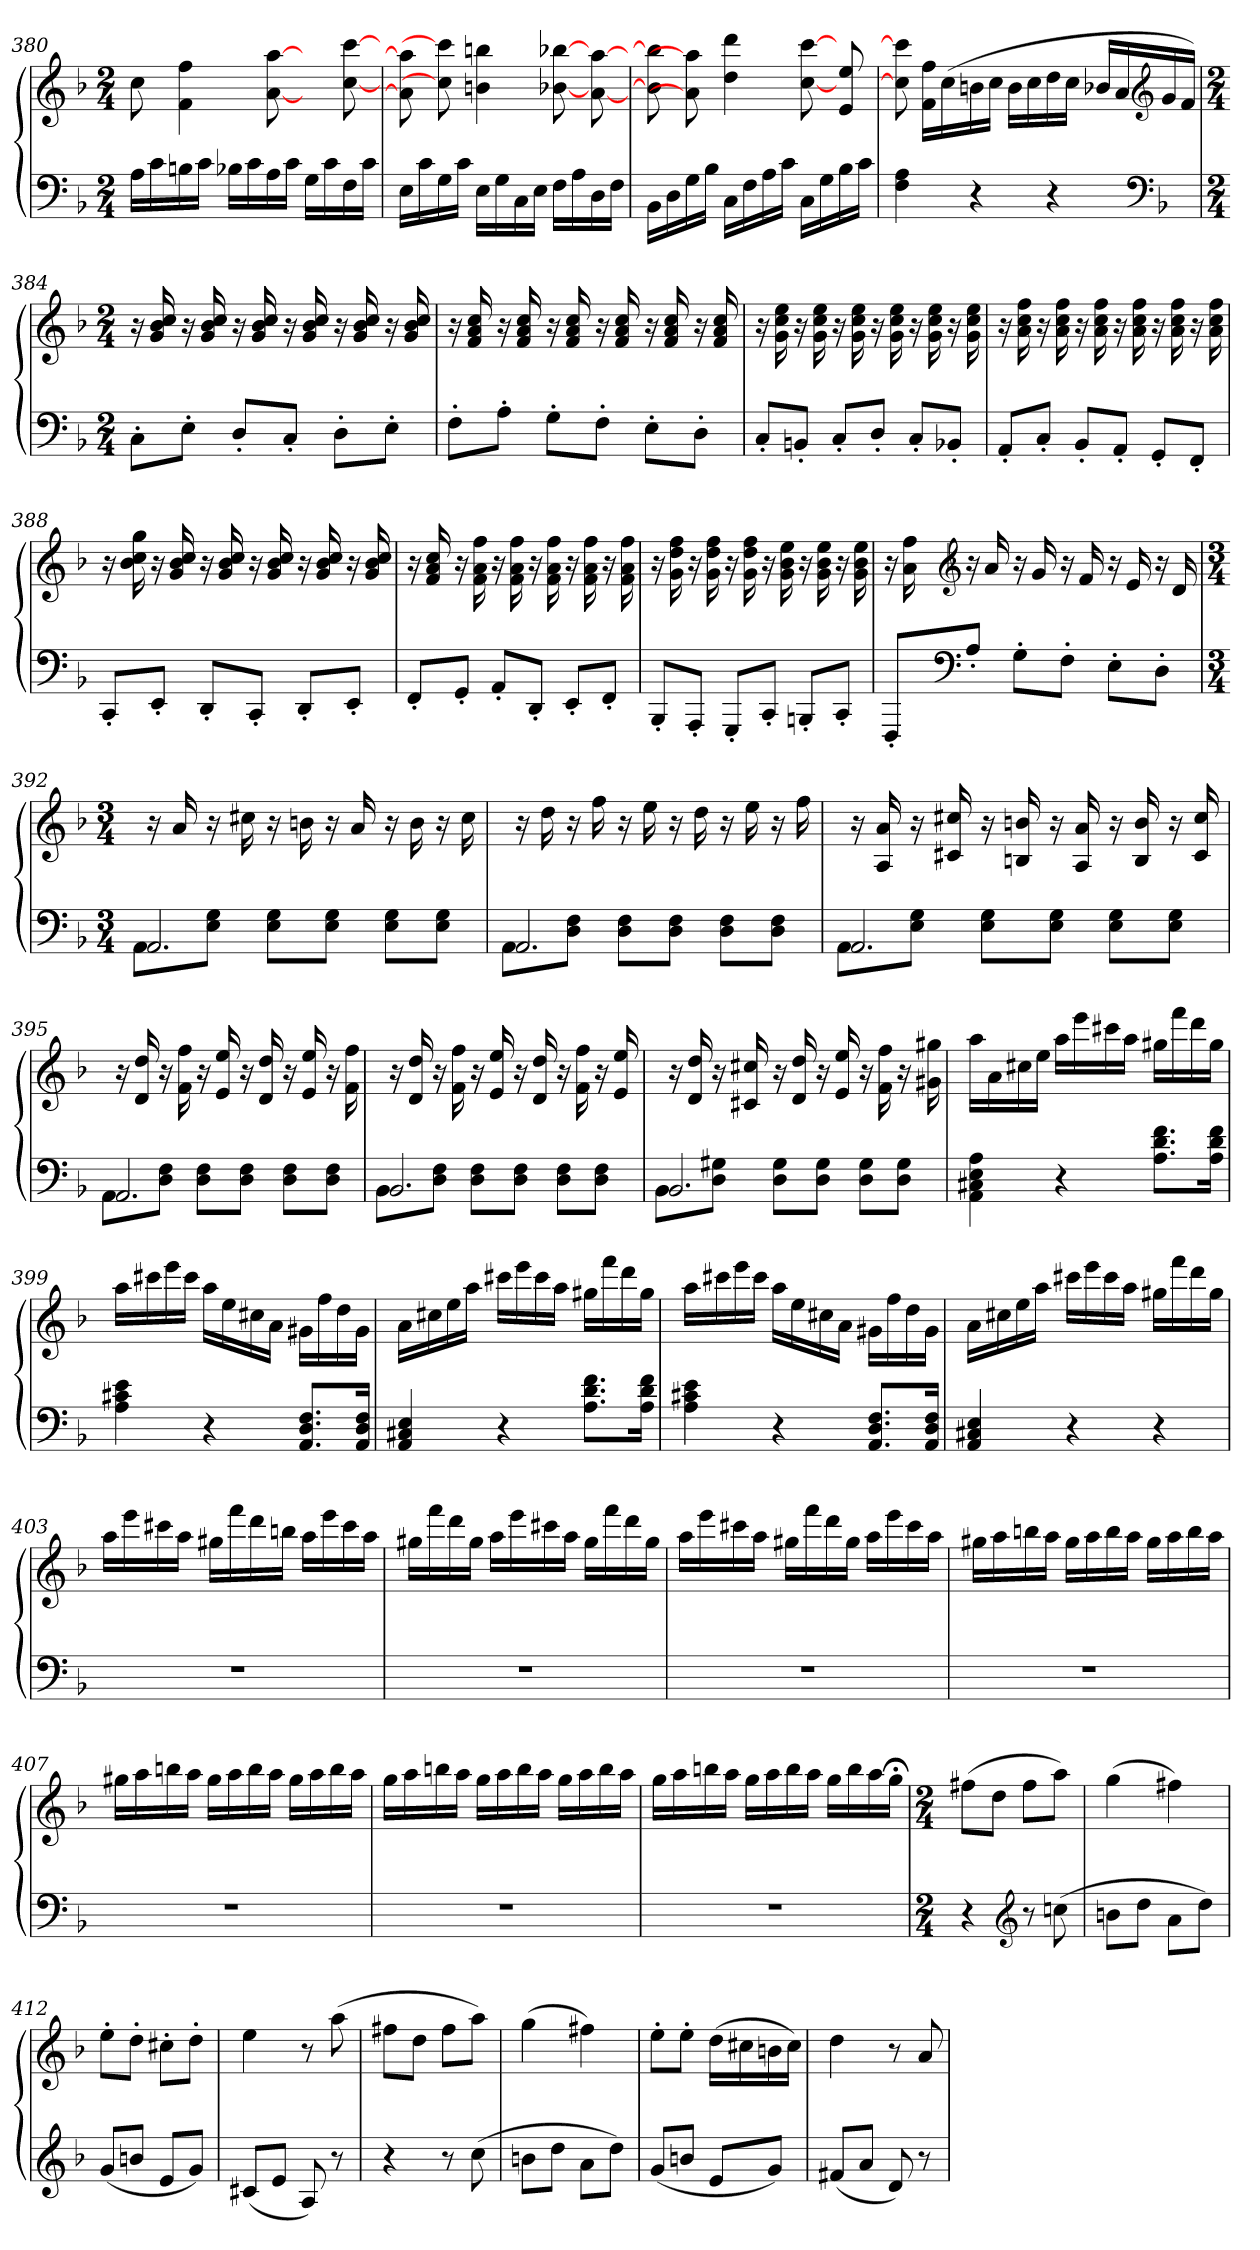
**kern	**kern
*part1	*part1
*staff2	*staff1
*clefF4	*clefG2
*k[b-]	*k[b-]
*F:	*F:
*M2/4	*M2/4
=380	=380
16ALL	8cc
16c	.
16Bn	4f 4ff
16cJJ	.
16B-XLL	.
16c	.
16A	[8a [8aa
16cJJ	.
16GLL	8ryy
16c	.
16F	[8cc [8ccc
16cJJ	.
=381	=381
16ELL	8a] 8aa]
16c	.
16G	8cc] 8ccc]
16cJJ	.
16ELL	4bn 4bbn
16G	.
16C	.
16EJJ	.
16FLL	[8b-X [8bb-X
16A	.
16D	[8a [8aa
16FJJ	.
=382	=382
16BB-LL	8b-] 8bb-]
16D	.
16G	8a] 8aa]
16B-JJ	.
16CLL	4dd 4ddd
16F	.
16A	.
16cJJ	.
16CLL	[8cc [8ccc
16G	.
16B-	8e 8ee
16cJJ	.
=383	=383
4F 4A	8cc] 8ccc]
.	16f 16ffLL
.	(16cc
4r	16bn
.	16ccJJ
.	16bLL
.	16cc
4r	16dd
.	16ccJJ
.	16b-XLL
.	16a
*clefF4	*clefG2
*k[b-]	*k[b-]
*F:	*F:
8ryy	16g
.	16fJJ)
=384	=384
*M2/4	*M2/4
8C'L	16r
.	16g 16b- 16cc
8E'J	16r
.	16g 16b- 16cc
8D'L	16r
.	16g 16b- 16cc
8C'J	16r
.	16g 16b- 16cc
8D'L	16r
.	16g 16b- 16cc
8E'J	16r
.	16g 16b- 16cc
=385	=385
8F'L	16r
.	16f 16a 16cc
8A'J	16r
.	16f 16a 16cc
8G'L	16r
.	16f 16a 16cc
8F'J	16r
.	16f 16a 16cc
8E'L	16r
.	16f 16a 16cc
8D'J	16r
.	16f 16a 16cc
=386	=386
8C'L	16r
.	16g 16cc 16ee
8BBn'J	16r
.	16g 16cc 16ee
8C'L	16r
.	16g 16cc 16ee
8D'J	16r
.	16g 16cc 16ee
8C'L	16r
.	16g 16cc 16ee
8BB-X'J	16r
.	16g 16cc 16ee
=387	=387
8AA'L	16r
.	16a 16cc 16ff
8C'J	16r
.	16a 16cc 16ff
8BB-'L	16r
.	16a 16cc 16ff
8AA'J	16r
.	16a 16cc 16ff
8GG'L	16r
.	16a 16cc 16ff
8FF'J	16r
.	16a 16cc 16ff
=388	=388
8CC'L	16r
.	16b- 16cc 16gg
8EE'J	16r
.	16g 16b- 16cc
8DD'L	16r
.	16g 16b- 16cc
8CC'J	16r
.	16g 16b- 16cc
8DD'L	16r
.	16g 16b- 16cc
8EE'J	16r
.	16g 16b- 16cc
=389	=389
8FF'L	16r
.	16f 16a 16cc
8GG'J	16r
.	16f 16a 16ff
8AA'L	16r
.	16f 16a 16ff
8DD'J	16r
.	16f 16a 16ff
8EE'L	16r
.	16f 16a 16ff
8FF'J	16r
.	16f 16a 16ff
=390	=390
8BBB-'L	16r
.	16g 16dd 16ff
8AAA'J	16r
.	16g 16dd 16ff
8GGG'L	16r
.	16g 16dd 16ff
8CC'J	16r
.	16g 16b- 16ee
8BBBn'L	16r
.	16g 16b- 16ee
8CC'J	16r
.	16g 16b- 16ee
=391	=391
8FFF'L	16r
.	16a 16ff
*clefF4	*clefG2
*k[b-]	*k[b-]
*F:	*F:
8A'J	16r
.	16a
8G'L	16r
.	16g
8F'J	16r
.	16f
8E'L	16r
.	16e
8D'J	16r
.	16d
=392	=392
*M3/4	*M3/4
*^	*
2.AA	8AAL	16r
.	.	16a
.	8E 8GJ	16r
.	.	16cc#X
.	8E 8GL	16r
.	.	16bn
.	8E 8GJ	16r
.	.	16a
.	8E 8GL	16r
.	.	16b
.	8E 8GJ	16r
.	.	16cc#
=393	=393	=393
2.AA	8AAL	16r
.	.	16dd
.	8D 8FJ	16r
.	.	16ff
.	8D 8FL	16r
.	.	16ee
.	8D 8FJ	16r
.	.	16dd
.	8D 8FL	16r
.	.	16ee
.	8D 8FJ	16r
.	.	16ff
=394	=394	=394
2.AA	8AAL	16r
.	.	16A 16a
.	8E 8GJ	16r
.	.	16c#X 16cc#X
.	8E 8GL	16r
.	.	16Bn 16bn
.	8E 8GJ	16r
.	.	16A 16a
.	8E 8GL	16r
.	.	16B 16b
.	8E 8GJ	16r
.	.	16c# 16cc#
=395	=395	=395
2.AA	8AAL	16r
.	.	16d 16dd
.	8D 8FJ	16r
.	.	16f 16ff
.	8D 8FL	16r
.	.	16e 16ee
.	8D 8FJ	16r
.	.	16d 16dd
.	8D 8FL	16r
.	.	16e 16ee
.	8D 8FJ	16r
.	.	16f 16ff
=396	=396	=396
2.BB-	8BB-L	16r
.	.	16d 16dd
.	8D 8FJ	16r
.	.	16f 16ff
.	8D 8FL	16r
.	.	16e 16ee
.	8D 8FJ	16r
.	.	16d 16dd
.	8D 8FL	16r
.	.	16f 16ff
.	8D 8FJ	16r
.	.	16e 16ee
=397	=397	=397
2.BB-	8BB-L	16r
.	.	16d 16dd
.	8D 8G#XJ	16r
.	.	16c#X 16cc#X
.	8D 8G#L	16r
.	.	16d 16dd
.	8D 8G#J	16r
.	.	16e 16ee
.	8D 8G#L	16r
.	.	16f 16ff
.	8D 8G#J	16r
.	.	16g#X 16gg#X
*v	*v	*
=398	=398
4AA 4C#X 4E 4A	16aaLL
.	16a
.	16cc#X
.	16eeJJ
4r	16aaLL
.	16eee
.	16ccc#X
.	16aaJJ
8.A 8.d 8.fL	16gg#XLL
.	16fff
.	16ddd
16A 16d 16fJk	16gg#JJ
=399	=399
4A 4c#X 4e	16aaLL
.	16ccc#X
.	16eee
.	16ccc#JJ
4r	16aaLL
.	16ee
.	16cc#X
.	16aJJ
8.AA 8.D 8.FL	16g#XLL
.	16ff
.	16dd
16AA 16D 16FJk	16g#JJ
=400	=400
4AA 4C#X 4E	16aLL
.	16cc#X
.	16ee
.	16aaJJ
4r	16ccc#XLL
.	16eee
.	16ccc#
.	16aaJJ
8.A 8.d 8.fL	16gg#XLL
.	16fff
.	16ddd
16A 16d 16fJk	16gg#JJ
=401	=401
4A 4c#X 4e	16aaLL
.	16ccc#X
.	16eee
.	16ccc#JJ
4r	16aaLL
.	16ee
.	16cc#X
.	16aJJ
8.AA 8.D 8.FL	16g#XLL
.	16ff
.	16dd
16AA 16D 16FJk	16g#JJ
=402	=402
4AA 4C#X 4E	16aLL
.	16cc#X
.	16ee
.	16aaJJ
4r	16ccc#XLL
.	16eee
.	16ccc#
.	16aaJJ
4r	16gg#XLL
.	16fff
.	16ddd
.	16gg#JJ
=403	=403
2.r	16aaLL
.	16eee
.	16ccc#X
.	16aaJJ
.	16gg#XLL
.	16fff
.	16ddd
.	16bbnJJ
.	16aaLL
.	16eee
.	16ccc#
.	16aaJJ
=404	=404
2.r	16gg#XLL
.	16fff
.	16ddd
.	16gg#JJ
.	16aaLL
.	16eee
.	16ccc#X
.	16aaJJ
.	16gg#LL
.	16fff
.	16ddd
.	16gg#JJ
=405	=405
2.r	16aaLL
.	16eee
.	16ccc#X
.	16aaJJ
.	16gg#XLL
.	16fff
.	16ddd
.	16gg#JJ
.	16aaLL
.	16eee
.	16ccc#
.	16aaJJ
=406	=406
2.r	16gg#XLL
.	16aa
.	16bbn
.	16aaJJ
.	16gg#LL
.	16aa
.	16bb
.	16aaJJ
.	16gg#LL
.	16aa
.	16bb
.	16aaJJ
=407	=407
2.r	16gg#XLL
.	16aa
.	16bbn
.	16aaJJ
.	16gg#LL
.	16aa
.	16bb
.	16aaJJ
.	16gg#LL
.	16aa
.	16bb
.	16aaJJ
=408	=408
2.r	16ggLL
.	16aa
.	16bbn
.	16aaJJ
.	16ggLL
.	16aa
.	16bb
.	16aaJJ
.	16ggLL
.	16aa
.	16bb
.	16aaJJ
=409	=409
2.r	16ggLL
.	16aa
.	16bbn
.	16aaJJ
.	16ggLL
.	16aa
.	16bb
.	16aaJJ
.	16ggLL
.	16bb
.	16aa
.	16gg;<JJ
=410	=410
*M2/4	*M2/4
4r	(8ff#XL
.	8ddJ
*clefG2	*
8r	8ff#L
(8ccn	8aaJ)
=411	=411
8bnL	(4gg
8ddJ	.
8aL	4ff#X)
8ddJ)	.
=412	=412
(8gL	8ee'L
8bnJ	8dd'J
8eL	8cc#X'L
8gJ)	8dd'J
=413	=413
(8c#XL	4ee
8eJ	.
8A)	8r
8r	(8aa
=414	=414
4r	8ff#XL
.	8ddJ
8r	8ff#L
(8cc	8aaJ)
=415	=415
8bnL	(4gg
8ddJ	.
8aL	4ff#X)
8ddJ)	.
=416	=416
(8gL	8ee'L
8bnJ	8ee'J
8eL	(16ddLL
.	16cc#X
8gJ)	16bn
.	16cc#JJ)
=417	=417
(8f#XL	4dd
8aJ	.
8d)	8r
8r	8a
=	=
*-	*-
